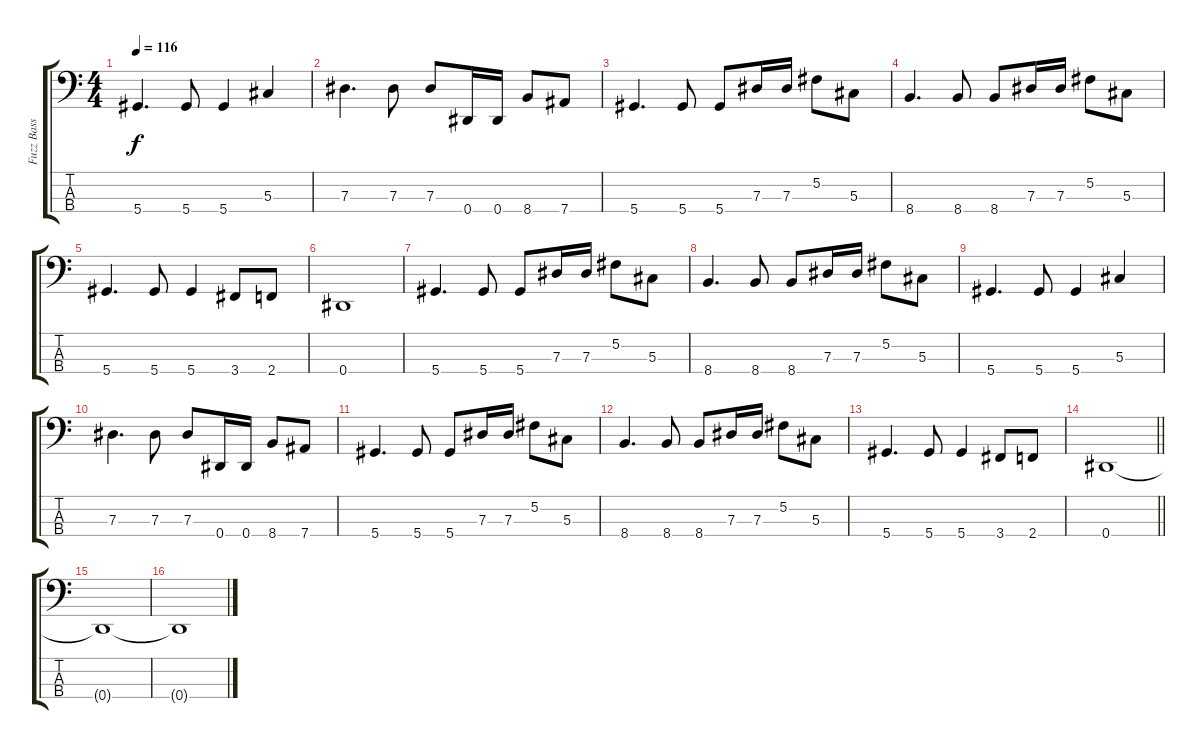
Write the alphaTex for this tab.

\track ("Fuzz Bass" "Fuzz Bass") {instrument electricbassfinger}
\staff {score tabs}
\tuning (Gb2 Db2 Ab1 Eb1) {hide}
\ts (4 4)
\tempo 116
\clef f4
\ks c
5.4.4{d dy f} 5.4.8 5.4.4 5.3.4 |
7.3.4{d} 7.3.8 7.3.8 0.4.16 0.4.16 8.4.8 7.4.8 |
5.4.4{d} 5.4.8 5.4.8 7.3.16 7.3.16 5.2.8 5.3.8 |
8.4.4{d} 8.4.8 8.4.8 7.3.16 7.3.16 5.2.8 5.3.8 |
5.4.4{d} 5.4.8 5.4.4 3.4.8 2.4.8 |
0.4.1 |
5.4.4{d} 5.4.8 5.4.8 7.3.16 7.3.16 5.2.8 5.3.8 |
8.4.4{d} 8.4.8 8.4.8 7.3.16 7.3.16 5.2.8 5.3.8 |
5.4.4{d} 5.4.8 5.4.4 5.3.4 |
7.3.4{d} 7.3.8 7.3.8 0.4.16 0.4.16 8.4.8 7.4.8 |
5.4.4{d} 5.4.8 5.4.8 7.3.16 7.3.16 5.2.8 5.3.8 |
8.4.4{d} 8.4.8 8.4.8 7.3.16 7.3.16 5.2.8 5.3.8 |
5.4.4{d} 5.4.8 5.4.4 3.4.8 2.4.8 |
\barLineRight lightlight
0.4.1 |
0.4{t}.1 |
0.4{t}.1
